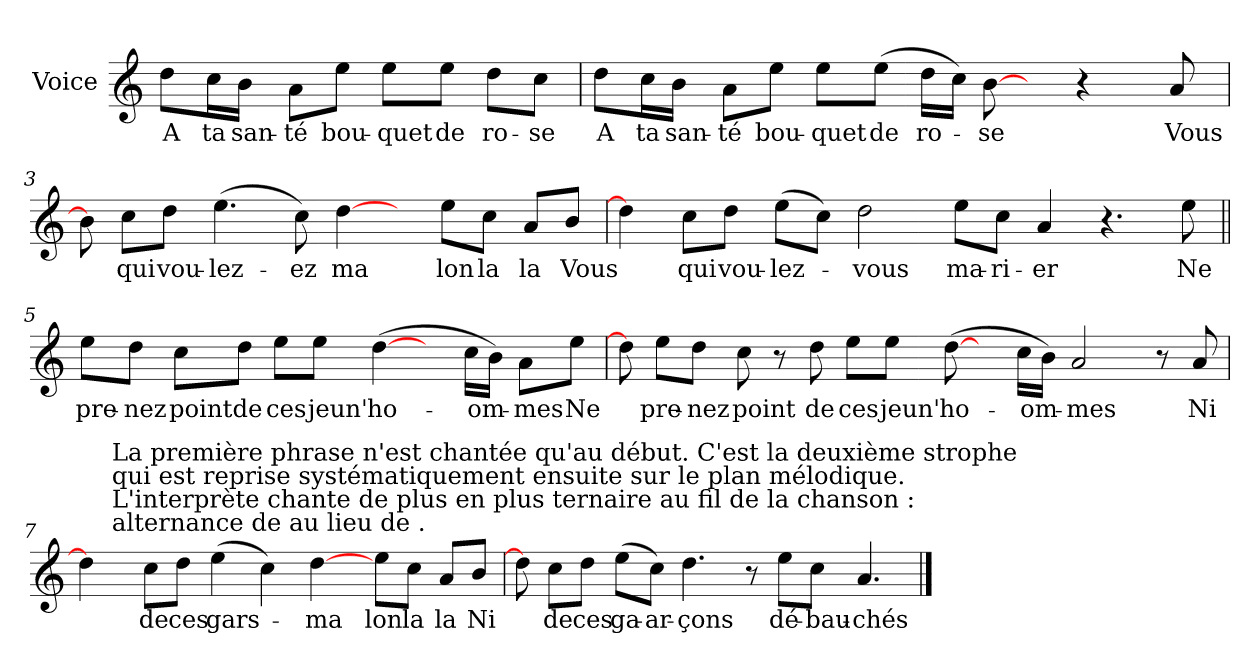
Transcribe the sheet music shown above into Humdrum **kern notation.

**kern	**text
*part1	*part1
*staff1	*staff1
*I"Voice	*
*I'V	*
*clefG2	*
*k[]	*
*C:	*
=1	=1
8dd\L	A
16cc\L	ta
16b\JJ	san-
8a\L	-té
8ee\J	bou-
8ee\L	-quet
8ee\J	de
8dd\L	ro-
8cc\J	-se
!!LO:LB:g=z
=2	=2
*^	*
8dd\L	1ryy	A
16cc\L	.	ta
16b\JJ	.	san-
8a\L	.	-té
8ee\J	.	bou-
8ee\L	.	-quet
(>8ee\J	.	de
16dd\LL	.	ro-
16cc\JJ)	.	.
[8b\	.	-se
8ryy	8..ryy	.
4r	.	.
*MM85	*	*
.	4ryy	.
8a/	.	Vous
.	32ryy	.
*v	*v	*
=3	=3
8b\]	.
8cc\L	qui
8dd\J	vou-
(>4.ee\	-lez-
8cc\)	-ez
[4dd\	ma
8ryy	.
8ee\L	lon
8cc\J	la
8a/L	la
8b/J	Vous
=4	=4
4dd\]	.
8cc\L	qui
8dd\J	vou-
(>8ee\L	-lez-
8cc\J)	.
2dd\	-vous
8ee\L	ma-
8cc\J	-ri-
4a/	-er
4.r	.
8ee\	Ne
!!LO:LB:g=z
=5||	=5||
8ee\L	pre-
8dd\J	-nez
8cc\L	point
8dd\J	de
8ee\L	ces
8ee\J	jeun'
(>[4dd\	ho-
8ryy	.
16cc\LL	.
16b\JJ)	-om-
8a\L	-mes
8ee\J	Ne
=6	=6
8dd\]	.
8ee\L	pre-
8dd\J	-nez
8cc\	point
8r	.
8dd\	de
8ee\L	ces
8ee\J	jeun'
(>[8dd\	ho-
8ryy	.
16cc\LL	.
16b\JJ)	-om-
2a/	-mes
8r	.
8a/	Ni
!!LO:LB:g=z
=7	=7
*^	*
4dd\]	8ryy	.
!	!LO:TX:t=La première phrase n'est chantée qu'au début. C'est la deuxième strophe \nqui est reprise systématiquement ensuite sur le plan mélodique. \nL'interprète chante de plus en plus ternaire au fil de la chanson &colon; \nalternance de      au lieu de   .	!
.	1ryy	.
8cc\L	.	de
8dd\J	.	ces
(>4ee\	.	gars-
4cc\)	.	.
[4dd\	.	-ma
.	2ryy	.
8ee\L	.	lon
8cc\J	.	la
8a/L	.	la
8b/J	8ryy	Ni
*v	*v	*
=8	=8
8dd\]	.
8cc\L	de
8dd\J	ces
(>8ee\L	ga-
8cc\J)	-ar-
4.dd\	-çons
8r	.
8ee\L	dé-
8cc\J	-bau-
4.a/	-chés
==	==
*-	*-
